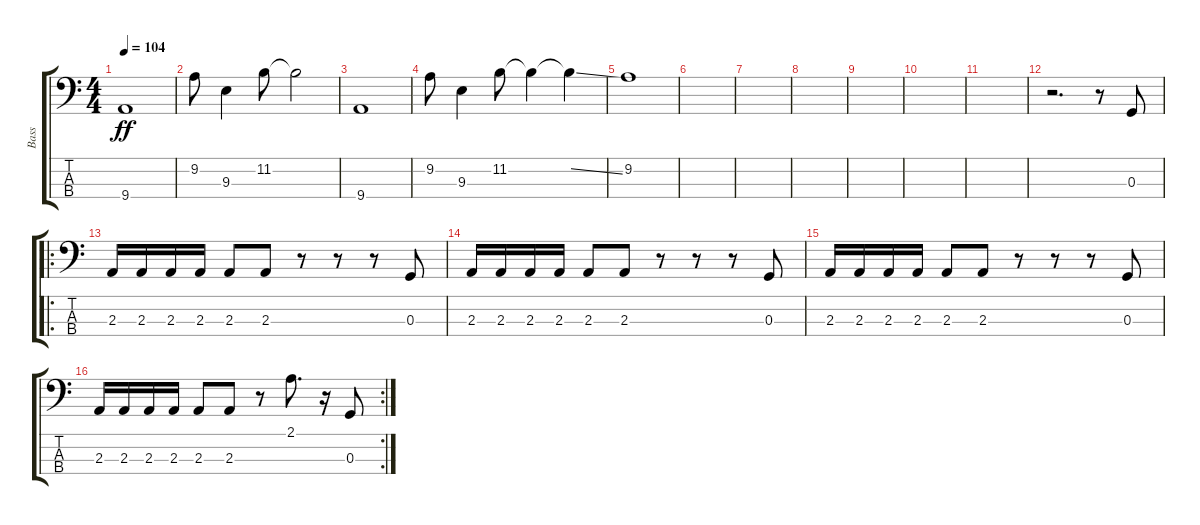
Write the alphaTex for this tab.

\track ("Bass" "Bass") {instrument electricbassfinger}
\staff {score tabs}
\tuning (G2 C2 G1 C1) {hide}
\ts (4 4)
\tempo 104
\clef f4
\ks c
9.4.1{dy ff} |
9.2.8 9.3.4 11.2.8 11.2{t}.2 |
9.4.1 |
9.2.8 9.3.4 11.2.8 11.2{t}.4 11.2{ss t}.4 |
9.2.1 |
|
|
|
|
|
|
r.2{d} r.8 0.3.8 |
\ro
2.3.16 2.3.16 2.3.16 2.3.16 2.3.8 2.3.8 r.8 r.8 r.8 0.3.8 |
2.3.16 2.3.16 2.3.16 2.3.16 2.3.8 2.3.8 r.8 r.8 r.8 0.3.8 |
2.3.16 2.3.16 2.3.16 2.3.16 2.3.8 2.3.8 r.8 r.8 r.8 0.3.8 |
\rc 2
2.3.16 2.3.16 2.3.16 2.3.16 2.3.8 2.3.8 r.8 2.1.8{d} r.16 0.3.8
